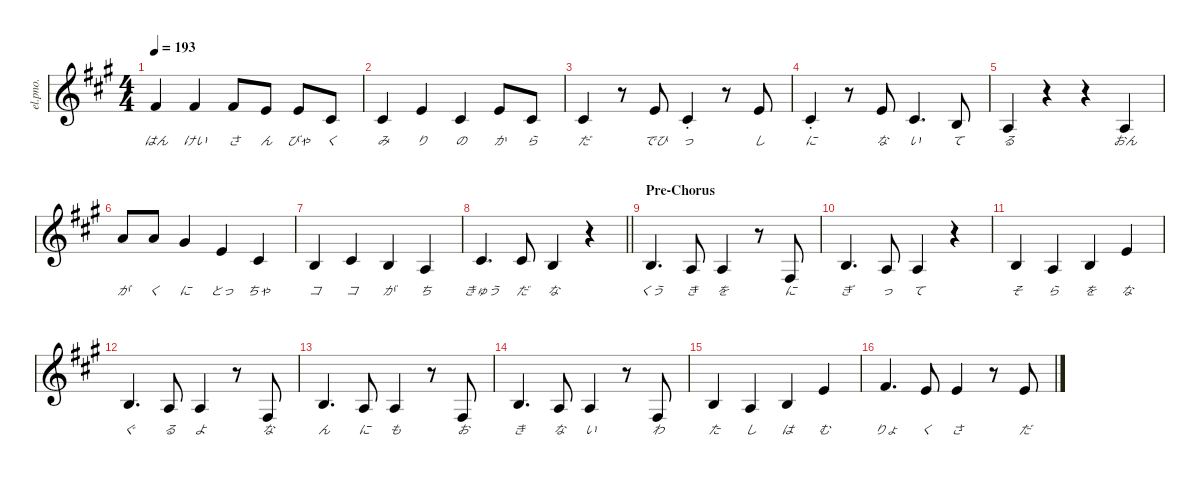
\defaultSystemsLayout 4
\hideDynamics
\bracketExtendMode nobrackets
\otherSystemsTrackNameOrientation horizontal
\track ("喜多郁代(vol." "el.pno.") {instrument voiceoohs}
\staff {score}
\tuning (E4 B3 G3 D3 A2 E2)
\ts (4 4)
\tempo 193
\clef g2
\ks a
2.1{acc #}.4{lyrics (0 "はん") lyrics (1 "") lyrics (2 "") lyrics (3 "") lyrics (4 "") dy mf beam Up} 2.1{acc #}.4{lyrics (0 "けい") lyrics (1 "") lyrics (2 "") lyrics (3 "") lyrics (4 "") beam Up} 2.1{acc #}.8{lyrics (0 "さ") lyrics (1 "") lyrics (2 "") lyrics (3 "") lyrics (4 "") beam Up} 0.1{acc forcenatural}.8{lyrics (0 "ん") lyrics (1 "") lyrics (2 "") lyrics (3 "") lyrics (4 "") beam Up} 0.1{acc forcenatural}.8{lyrics (0 "びゃ") lyrics (1 "") lyrics (2 "") lyrics (3 "") lyrics (4 "") beam Up} 2.2{acc #}.8{lyrics (0 "く") lyrics (1 "") lyrics (2 "") lyrics (3 "") lyrics (4 "") beam Up} |
2.2{acc #}.4{lyrics (0 "み") lyrics (1 "") lyrics (2 "") lyrics (3 "") lyrics (4 "") beam Up} 0.1{acc forcenatural}.4{lyrics (0 "り") lyrics (1 "") lyrics (2 "") lyrics (3 "") lyrics (4 "") beam Up} 2.2{acc #}.4{lyrics (0 "の") lyrics (1 "") lyrics (2 "") lyrics (3 "") lyrics (4 "") beam Up} 0.1{acc forcenatural}.8{lyrics (0 "か") lyrics (1 "") lyrics (2 "") lyrics (3 "") lyrics (4 "") beam Up} 2.2{acc #}.8{lyrics (0 "ら") lyrics (1 "") lyrics (2 "") lyrics (3 "") lyrics (4 "") beam Up} |
2.2{acc #}.4{lyrics (0 "だ") lyrics (1 "") lyrics (2 "") lyrics (3 "") lyrics (4 "") beam Up} r.8{beam Up} 0.1{acc forcenatural}.8{lyrics (0 "でひ") lyrics (1 "") lyrics (2 "") lyrics (3 "") lyrics (4 "") beam Up} 2.2{st acc #}.4{lyrics (0 "っ") lyrics (1 "") lyrics (2 "") lyrics (3 "") lyrics (4 "") beam Up} r.8{beam Up} 0.1{acc forcenatural}.8{lyrics (0 "し") lyrics (1 "") lyrics (2 "") lyrics (3 "") lyrics (4 "") beam Up} |
2.2{st acc #}.4{lyrics (0 "に") lyrics (1 "") lyrics (2 "") lyrics (3 "") lyrics (4 "") beam Up} r.8{beam Up} 0.1{acc forcenatural}.8{lyrics (0 "な") lyrics (1 "") lyrics (2 "") lyrics (3 "") lyrics (4 "") beam Up} 2.2{acc #}.4{d lyrics (0 "い") lyrics (1 "") lyrics (2 "") lyrics (3 "") lyrics (4 "") beam Up} 0.2{acc forcenatural}.8{lyrics (0 "て") lyrics (1 "") lyrics (2 "") lyrics (3 "") lyrics (4 "") beam Up} |
2.3{acc forcenatural}.4{lyrics (0 "る") lyrics (1 "") lyrics (2 "") lyrics (3 "") lyrics (4 "") beam Up} r.4{beam Up} r.4{beam Up} 2.3{acc forcenatural}.4{lyrics (0 "おん") lyrics (1 "") lyrics (2 "") lyrics (3 "") lyrics (4 "") beam Up} |
5.1{acc forcenatural}.8{lyrics (0 "が") lyrics (1 "") lyrics (2 "") lyrics (3 "") lyrics (4 "") beam Up} 5.1{acc forcenatural}.8{lyrics (0 "く") lyrics (1 "") lyrics (2 "") lyrics (3 "") lyrics (4 "") beam Up} 4.1{acc #}.4{lyrics (0 "に") lyrics (1 "") lyrics (2 "") lyrics (3 "") lyrics (4 "") beam Up} 5.2{acc forcenatural}.4{lyrics (0 "とっ") lyrics (1 "") lyrics (2 "") lyrics (3 "") lyrics (4 "") beam Up} 6.3{acc #}.4{lyrics (0 "ちゃ") lyrics (1 "") lyrics (2 "") lyrics (3 "") lyrics (4 "") beam Up} |
4.3{acc forcenatural}.4{lyrics (0 "コ") lyrics (1 "") lyrics (2 "") lyrics (3 "") lyrics (4 "") beam Up} 6.3{acc #}.4{lyrics (0 "コ") lyrics (1 "") lyrics (2 "") lyrics (3 "") lyrics (4 "") beam Up} 4.3{acc forcenatural}.4{lyrics (0 "が") lyrics (1 "") lyrics (2 "") lyrics (3 "") lyrics (4 "") beam Up} 2.3{acc forcenatural}.4{lyrics (0 "ち") lyrics (1 "") lyrics (2 "") lyrics (3 "") lyrics (4 "") beam Up} |
\barLineRight lightlight
2.2{acc #}.4{d lyrics (0 "きゅう") lyrics (1 "") lyrics (2 "") lyrics (3 "") lyrics (4 "") beam Up} 2.2{acc #}.8{lyrics (0 "だ") lyrics (1 "") lyrics (2 "") lyrics (3 "") lyrics (4 "") beam Up} 0.2{acc forcenatural}.4{lyrics (0 "な") lyrics (1 "") lyrics (2 "") lyrics (3 "") lyrics (4 "") beam Up} r.4{beam Up} |
\section ("" "Pre-Chorus")
-5.1{acc forcenatural}.4{d lyrics (0 "くう") lyrics (1 "") lyrics (2 "") lyrics (3 "") lyrics (4 "") beam Up} -7.1{acc forcenatural}.8{lyrics (0 "き") lyrics (1 "") lyrics (2 "") lyrics (3 "") lyrics (4 "") beam Up} -7.1{acc forcenatural}.4{lyrics (0 "を") lyrics (1 "") lyrics (2 "") lyrics (3 "") lyrics (4 "") beam Up} r.8{beam Up} 4.4{acc #}.8{lyrics (0 "に") lyrics (1 "") lyrics (2 "") lyrics (3 "") lyrics (4 "") beam Up} |
-5.1{acc forcenatural}.4{d lyrics (0 "ぎ") lyrics (1 "") lyrics (2 "") lyrics (3 "") lyrics (4 "") beam Up} -7.1{acc forcenatural}.8{lyrics (0 "っ") lyrics (1 "") lyrics (2 "") lyrics (3 "") lyrics (4 "") beam Up} -7.1{acc forcenatural}.4{lyrics (0 "て") lyrics (1 "") lyrics (2 "") lyrics (3 "") lyrics (4 "") beam Up} r.4{beam Up} |
-5.1{acc forcenatural}.4{lyrics (0 "そ") lyrics (1 "") lyrics (2 "") lyrics (3 "") lyrics (4 "") beam Up} -7.1{acc forcenatural}.4{lyrics (0 "ら") lyrics (1 "") lyrics (2 "") lyrics (3 "") lyrics (4 "") beam Up} -5.1{acc forcenatural}.4{lyrics (0 "を") lyrics (1 "") lyrics (2 "") lyrics (3 "") lyrics (4 "") beam Up} 0.1{acc forcenatural}.4{lyrics (0 "な") lyrics (1 "") lyrics (2 "") lyrics (3 "") lyrics (4 "") beam Up} |
-5.1{acc forcenatural}.4{d lyrics (0 "ぐ") lyrics (1 "") lyrics (2 "") lyrics (3 "") lyrics (4 "") beam Up} -7.1{acc forcenatural}.8{lyrics (0 "る") lyrics (1 "") lyrics (2 "") lyrics (3 "") lyrics (4 "") beam Up} -7.1{acc forcenatural}.4{lyrics (0 "よ") lyrics (1 "") lyrics (2 "") lyrics (3 "") lyrics (4 "") beam Up} r.8{beam Up} 4.4{acc #}.8{lyrics (0 "な") lyrics (1 "") lyrics (2 "") lyrics (3 "") lyrics (4 "") beam Up} |
-5.1{acc forcenatural}.4{d lyrics (0 "ん") lyrics (1 "") lyrics (2 "") lyrics (3 "") lyrics (4 "") beam Up} -7.1{acc forcenatural}.8{lyrics (0 "に") lyrics (1 "") lyrics (2 "") lyrics (3 "") lyrics (4 "") beam Up} -7.1{acc forcenatural}.4{lyrics (0 "も") lyrics (1 "") lyrics (2 "") lyrics (3 "") lyrics (4 "") beam Up} r.8{beam Up} 4.4{acc #}.8{lyrics (0 "お") lyrics (1 "") lyrics (2 "") lyrics (3 "") lyrics (4 "") beam Up} |
-5.1{acc forcenatural}.4{d lyrics (0 "き") lyrics (1 "") lyrics (2 "") lyrics (3 "") lyrics (4 "") beam Up} -7.1{acc forcenatural}.8{lyrics (0 "な") lyrics (1 "") lyrics (2 "") lyrics (3 "") lyrics (4 "") beam Up} -7.1{acc forcenatural}.4{lyrics (0 "い") lyrics (1 "") lyrics (2 "") lyrics (3 "") lyrics (4 "") beam Up} r.8{beam Up} 4.4{acc #}.8{lyrics (0 "わ") lyrics (1 "") lyrics (2 "") lyrics (3 "") lyrics (4 "") beam Up} |
-5.1{acc forcenatural}.4{lyrics (0 "た") lyrics (1 "") lyrics (2 "") lyrics (3 "") lyrics (4 "") beam Up} -7.1{acc forcenatural}.4{lyrics (0 "し") lyrics (1 "") lyrics (2 "") lyrics (3 "") lyrics (4 "") beam Up} -5.1{acc forcenatural}.4{lyrics (0 "は") lyrics (1 "") lyrics (2 "") lyrics (3 "") lyrics (4 "") beam Up} 0.1{acc forcenatural}.4{lyrics (0 "む") lyrics (1 "") lyrics (2 "") lyrics (3 "") lyrics (4 "") beam Up} |
2.1{acc #}.4{d lyrics (0 "りょ") lyrics (1 "") lyrics (2 "") lyrics (3 "") lyrics (4 "") beam Up} 0.1{acc forcenatural}.8{lyrics (0 "く") lyrics (1 "") lyrics (2 "") lyrics (3 "") lyrics (4 "") beam Up} 0.1{acc forcenatural}.4{lyrics (0 "さ") lyrics (1 "") lyrics (2 "") lyrics (3 "") lyrics (4 "") beam Up} r.8{beam Up} 0.1{acc forcenatural}.8{lyrics (0 "だ") lyrics (1 "") lyrics (2 "") lyrics (3 "") lyrics (4 "") beam Up}
